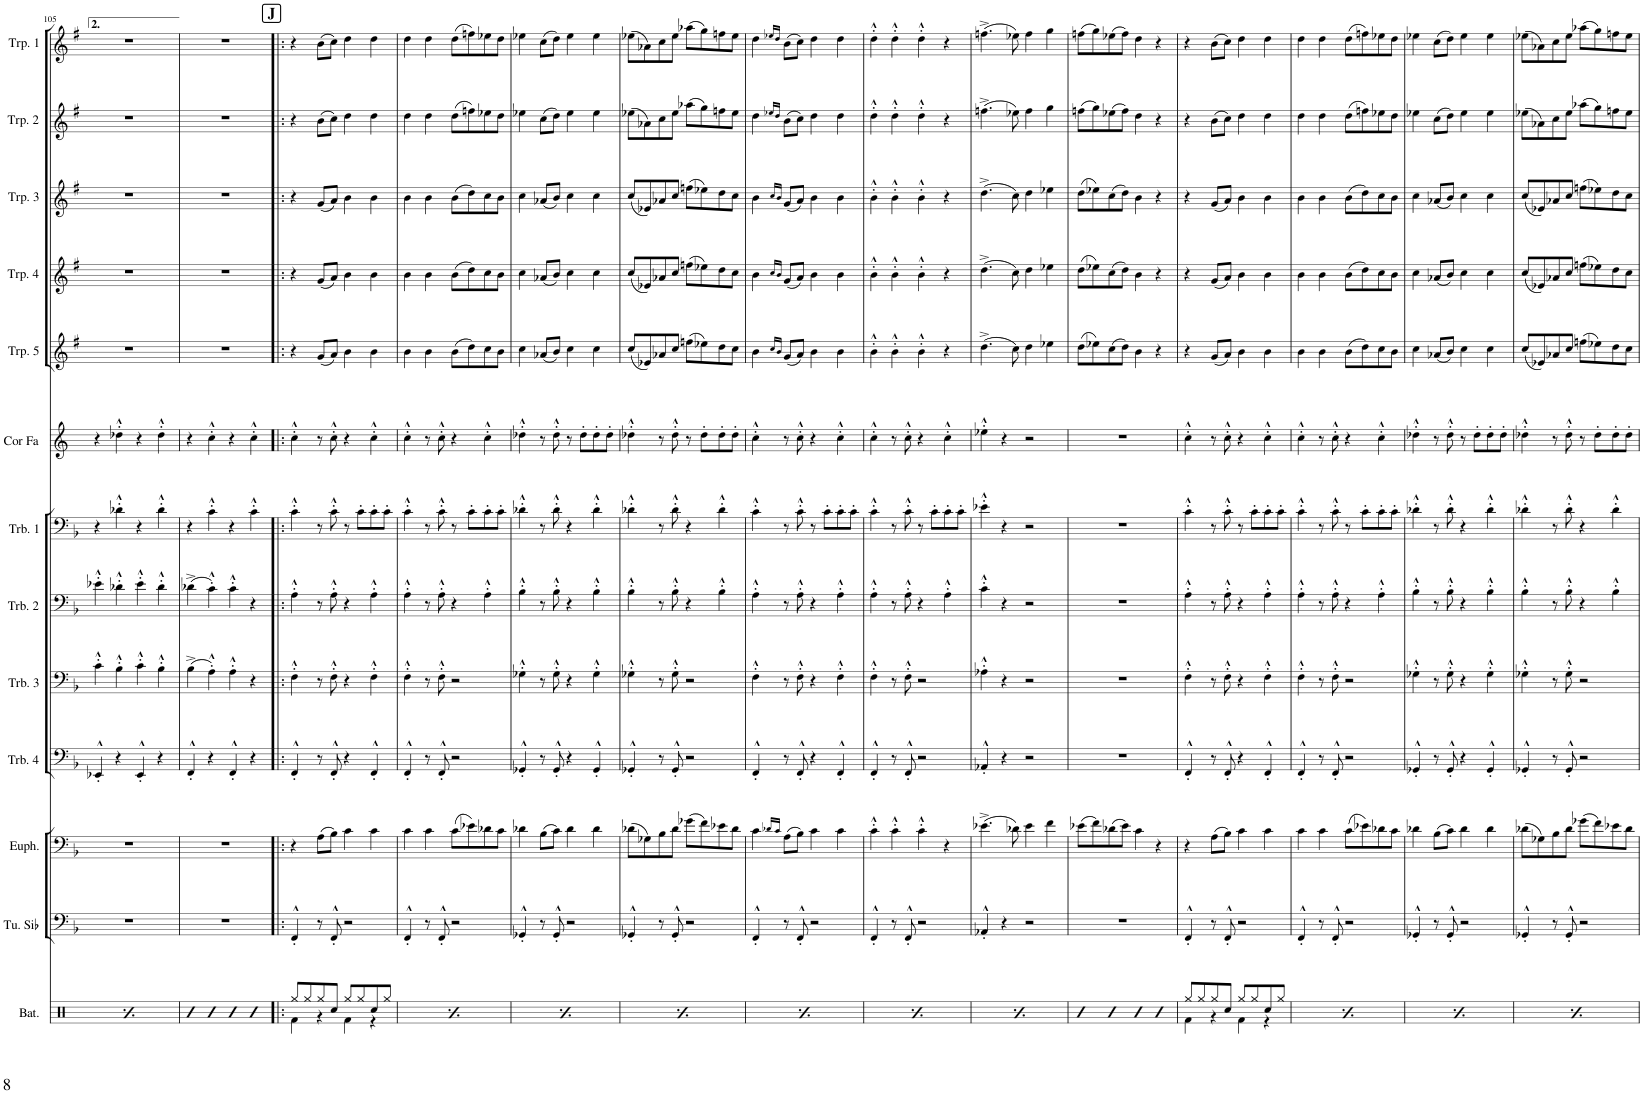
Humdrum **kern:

**kern	**kern	**kern	**kern	**kern	**kern	**kern	**kern	**kern	**kern	**kern	**kern	**kern
*part13	*part12	*part11	*part10	*part9	*part8	*part7	*part6	*part5	*part4	*part3	*part2	*part1
*staff13	*staff12	*staff11	*staff10	*staff9	*staff8	*staff7	*staff6	*staff5	*staff4	*staff3	*staff2	*staff1
*I"Batterie	*I"Tuba en Sib	*I"Euphonium	*I"Trombone 4	*I"Trombone 3	*I"Trombone 2	*I"Trombone 1	*I"Cor en Fa	*I"Trompette 5	*I"Trompette 4	*I"Trompette 3	*I"Trompette 2	*I"Trompette 1
*I'Bat.	*I'Tu. Sib	*I'Euph.	*I'Trb. 4	*I'Trb. 3	*I'Trb. 2	*I'Trb. 1	*I'Cor Fa	*I'Trp. 5	*I'Trp. 4	*I'Trp. 3	*I'Trp. 2	*I'Trp. 1
!!LO:PB:g=z
*clefX	*clefF4	*clefF4	*clefF4	*clefF4	*clefF4	*clefF4	*clefG2	*clefG2	*clefG2	*clefG2	*clefG2	*clefG2
*	*	*	*	*	*	*	*Trd4c7	*Trd1c2	*Trd1c2	*Trd1c2	*Trd1c2	*Trd1c2
*k[]	*k[b-]	*k[b-]	*k[b-]	*k[b-]	*k[b-]	*k[b-]	*k[]	*k[f#]	*k[f#]	*k[f#]	*k[f#]	*k[f#]
*M2/2	*M2/2	*M2/2	*M2/2	*M2/2	*M2/2	*M2/2	*M2/2	*M2/2	*M2/2	*M2/2	*M2/2	*M2/2
=105	=105	=105	=105	=105	=105	=105	=105	=105	=105	=105	=105	=105
4R	1r	1r	4EE-X'^^/	4c'^^\	4e-X'^^\	4r	4r	1r	1r	1r	1r	1r
4R	.	.	4r	4B-'^^\	4d-X'^^\	4d-X'^^\	4dd-X'^^\	.	.	.	.	.
4R	.	.	4EE-'^^/	4c'^^\	4e-'^^\	4r	4r	.	.	.	.	.
4R	.	.	4r	4B-'^^\	4d-'^^\	4d-'^^\	4dd-'^^\	.	.	.	.	.
=106	=106	=106	=106	=106	=106	=106	=106	=106	=106	=106	=106	=106
4R	1r	1r	4FF'^^/	(4B-^\	(4d-X^\	4r	4r	1r	1r	1r	1r	1r
4R	.	.	4r	4A'^^\)	4c'^^\)	4c'^^\	4cc'^^\	.	.	.	.	.
4R	.	.	4FF'^^/	4A'^^\	4c'^^\	4r	4r	.	.	.	.	.
4R	.	.	4r	4r	4r	4c'^^\	4cc'^^\	.	.	.	.	.
!!LO:REH:place=s1:a:B:cj:fs=14:t=J
=107!|:	=107!|:	=107!|:	=107!|:	=107!|:	=107!|:	=107!|:	=107!|:	=107!|:	=107!|:	=107!|:	=107!|:	=107!|:
*^	*	*	*	*	*	*	*	*	*	*	*	*
8Rgg/L	4Rf\	4FF'^^/	4r	4FF'^^/	4F'^^\	4A'^^\	4c'^^\	4cc'^^\	4r	4r	4r	4r	4r
8Rgg/	.	.	.	.	.	.	.	.	.	.	.	.	.
8Rgg/	4r	8r	(8A\L	8r	8r	8r	8r	8r	(8g/L	(8g/L	(8g/L	(8b\L	(8b\L
8Rcc/J	.	8FF'^^/	8B-\J)	8FF'^^/	8F'^^\	8A'^^\	8c'^^\	8cc'^^\	8a/J)	8a/J)	8a/J)	8cc\J)	8cc\J)
8Rgg/L	4Rf\	2r	4c\	4r	4r	4r	8r	4r	4b\	4b\	4b\	4dd\	4dd\
8Rgg/	.	.	.	.	.	.	8c'\L	.	.	.	.	.	.
8Rcc/	4r	.	4c\	4FF'^^/	4F'^^\	4A'^^\	8c'\	4cc'^^\	4b\	4b\	4b\	4dd\	4dd\
8Rgg/J	.	.	.	.	.	.	8c'\J	.	.	.	.	.	.
=108	=108	=108	=108	=108	=108	=108	=108	=108	=108	=108	=108	=108	=108
8Rgg/L	4Rf\	4FF'^^/	4c\	4FF'^^/	4F'^^\	4A'^^\	4c'^^\	4cc'^^\	4b\	4b\	4b\	4dd\	4dd\
8Rgg/	.	.	.	.	.	.	.	.	.	.	.	.	.
8Rgg/	4r	8r	4c\	8r	8r	8r	8r	8r	4b\	4b\	4b\	4dd\	4dd\
8Rcc/J	.	8FF'^^/	.	8FF'^^/	8F'^^\	8A'^^\	8c'^^\	8cc'^^\	.	.	.	.	.
8Rgg/L	4Rf\	2r	(8c\L	2r	2r	4r	8r	4r	(8b\L	(8b\L	(8b\L	(8dd\L	(8dd\L
8Rgg/	.	.	8e-X\)	.	.	.	8c'\L	.	8dd\)	8dd\)	8dd\)	8ffn\)	8ffn\)
8Rcc/	4r	.	8d-X\	.	.	4A'^^\	8c'\	4cc'^^\	8cc\	8cc\	8cc\	8ee-X\	8ee-X\
8Rgg/J	.	.	8c\J	.	.	.	8c'\J	.	8b\J	8b\J	8b\J	8dd\J	8dd\J
=109	=109	=109	=109	=109	=109	=109	=109	=109	=109	=109	=109	=109	=109
8Rgg/L	4Rf\	4GG-X'^^/	4d-X\	4GG-X'^^/	4G-X'^^\	4B-'^^\	4d-X'^^\	4dd-X'^^\	4cc\	4cc\	4cc\	4ee-X\	4ee-X\
8Rgg/	.	.	.	.	.	.	.	.	.	.	.	.	.
8Rgg/	4r	8r	(8B-\L	8r	8r	8r	8r	8r	(8a-X/L	(8a-X/L	(8a-X/L	(8cc\L	(8cc\L
8Rcc/J	.	8GG-'^^/	8c\J)	8GG-'^^/	8G-'^^\	8B-'^^\	8d-'^^\	8dd-'^^\	8b/J)	8b/J)	8b/J)	8dd\J)	8dd\J)
8Rgg/L	4Rf\	2r	4d-\	4r	4r	4r	4r	8r	4cc\	4cc\	4cc\	4ee-\	4ee-\
8Rgg/	.	.	.	.	.	.	.	8dd-'\L	.	.	.	.	.
8Rcc/	4r	.	4d-\	4GG-'^^/	4G-'^^\	4B-'^^\	4d-'^^\	8dd-'\	4cc\	4cc\	4cc\	4ee-\	4ee-\
8Rgg/J	.	.	.	.	.	.	.	8dd-'\J	.	.	.	.	.
=110	=110	=110	=110	=110	=110	=110	=110	=110	=110	=110	=110	=110	=110
8Rgg/L	4Rf\	4GG-X'^^/	(8d-X\L	4GG-X'^^/	4G-X'^^\	4B-'^^\	4d-X'^^\	4dd-X'^^\	(8cc/L	(8cc/L	(8cc/L	(8ee-X\L	(8ee-X\L
8Rgg/	.	.	8G-X\)	.	.	.	.	.	8e-X/)	8e-X/)	8e-X/)	8a-X\)	8a-X\)
8Rgg/	4r	8r	8B-\	8r	8r	8r	8r	8r	8a-X/	8a-X/	8a-X/	8cc\	8cc\
8Rcc/J	.	8GG-'^^/	8d-\J	8GG-'^^/	8G-'^^\	8B-'^^\	8d-'^^\	8dd-'^^\	8cc/J	8cc/J	8cc/J	8ee-\J	8ee-\J
8Rgg/L	4Rf\	2r	(8g-X\L	2r	2r	4r	4r	8r	(8ffn\L	(8ffn\L	(8ffn\L	(8aa-X\L	(8aa-X\L
8Rgg/	.	.	8f\)	.	.	.	.	8dd-'\L	8ee-X\)	8ee-X\)	8ee-X\)	8gg\)	8gg\)
8Rcc/	4r	.	8e-X\	.	.	4B-'^^\	4d-'^^\	8dd-'\	8dd\	8dd\	8dd\	8ffn\	8ffn\
8Rgg/J	.	.	8d-\J	.	.	.	.	8dd-'\J	8cc\J	8cc\J	8cc\J	8ee-\J	8ee-\J
=111	=111	=111	=111	=111	=111	=111	=111	=111	=111	=111	=111	=111	=111
8Rgg/L	4Rf\	4FF'^^/	4c\	4FF'^^/	4F'^^\	4A'^^\	4c'^^\	4cc'^^\	4b\	4b\	4b\	4dd\	4dd\
8Rgg/	.	.	.	.	.	.	.	.	.	.	.	.	.
.	.	.	16qd-X/LL	.	.	.	.	.	16qcc/LL	16qcc/LL	16qcc/LL	16qee-X/LL	16qee-X/LL
.	.	.	16qc/JJ	.	.	.	.	.	16qb/JJ	16qb/JJ	16qb/JJ	16qdd/JJ	16qdd/JJ
8Rgg/	4r	8r	(8A\L	8r	8r	8r	8r	8r	(8g/L	(8g/L	(8g/L	(8b\L	(8b\L
8Rcc/J	.	8FF'^^/	8B-\J)	8FF'^^/	8F'^^\	8A'^^\	8c'^^\	8cc'^^\	8a/J)	8a/J)	8a/J)	8cc\J)	8cc\J)
8Rgg/L	4Rf\	2r	4c\	4r	4r	4r	8r	4r	4b\	4b\	4b\	4dd\	4dd\
8Rgg/	.	.	.	.	.	.	8c'\L	.	.	.	.	.	.
8Rcc/	4r	.	4c\	4FF'^^/	4F'^^\	4A'^^\	8c'\	4cc'^^\	4b\	4b\	4b\	4dd\	4dd\
8Rgg/J	.	.	.	.	.	.	8c'\J	.	.	.	.	.	.
=112	=112	=112	=112	=112	=112	=112	=112	=112	=112	=112	=112	=112	=112
8Rgg/L	4Rf\	4FF'^^/	4c'^^\	4FF'^^/	4F'^^\	4A'^^\	4c'^^\	4cc'^^\	4b'^^\	4b'^^\	4b'^^\	4dd'^^\	4dd'^^\
8Rgg/	.	.	.	.	.	.	.	.	.	.	.	.	.
8Rgg/	4r	8r	4c'^^\	8r	8r	8r	8r	8r	4b'^^\	4b'^^\	4b'^^\	4dd'^^\	4dd'^^\
8Rcc/J	.	8FF'^^/	.	8FF'^^/	8F'^^\	8A'^^\	8c'^^\	8cc'^^\	.	.	.	.	.
8Rgg/L	4Rf\	2r	4c'^^\	2r	2r	4r	8r	4r	4b'^^\	4b'^^\	4b'^^\	4dd'^^\	4dd'^^\
8Rgg/	.	.	.	.	.	.	8c'\L	.	.	.	.	.	.
8Rcc/	4r	.	4r	.	.	4A'^^\	8c'\	4cc'^^\	4r	4r	4r	4r	4r
8Rgg/J	.	.	.	.	.	.	8c'\J	.	.	.	.	.	.
=113	=113	=113	=113	=113	=113	=113	=113	=113	=113	=113	=113	=113	=113
8Rgg/L	4Rf\	4AA-X'^^/	(4.e-X^\	4AA-X'^^/	4A-X'^^\	4c'^^\	4e-X'^^\	4ee-X'^^\	(4.dd^\	(4.dd^\	(4.dd^\	(4.ffn^\	(4.ffn^\
8Rgg/	.	.	.	.	.	.	.	.	.	.	.	.	.
8Rgg/	4r	4r	.	4r	4r	4r	4r	4r	.	.	.	.	.
8Rcc/J	.	.	8d-X\)	.	.	.	.	.	8cc\)	8cc\)	8cc\)	8ee-X\)	8ee-X\)
8Rgg/L	4Rf\	2r	4e-\	2r	2r	2r	2r	2r	4dd\	4dd\	4dd\	4ff\	4ff\
8Rgg/	.	.	.	.	.	.	.	.	.	.	.	.	.
8Rcc/	4r	.	4f\	.	.	.	.	.	4ee-X\	4ee-X\	4ee-X\	4gg\	4gg\
8Rgg/J	.	.	.	.	.	.	.	.	.	.	.	.	.
*v	*v	*	*	*	*	*	*	*	*	*	*	*	*
=114	=114	=114	=114	=114	=114	=114	=114	=114	=114	=114	=114	=114
4R	1r	(8e-X\L	1r	1r	1r	1r	1r	(8dd\L	(8dd\L	(8dd\L	(8ffn\L	(8ffn\L
.	.	8f\)	.	.	.	.	.	8ee-X\)	8ee-X\)	8ee-X\)	8gg\)	8gg\)
4R	.	(8d-X\	.	.	.	.	.	(8cc\	(8cc\	(8cc\	(8ee-X\	(8ee-X\
.	.	8e-\J)	.	.	.	.	.	8dd\J)	8dd\J)	8dd\J)	8ff\J)	8ff\J)
4R	.	4c\	.	.	.	.	.	4b\	4b\	4b\	4dd\	4dd\
4R	.	4r	.	.	.	.	.	4r	4r	4r	4r	4r
=115	=115	=115	=115	=115	=115	=115	=115	=115	=115	=115	=115	=115
*^	*	*	*	*	*	*	*	*	*	*	*	*
8Rgg/L	4Rf\	4FF'^^/	4r	4FF'^^/	4F'^^\	4A'^^\	4c'^^\	4cc'^^\	4r	4r	4r	4r	4r
8Rgg/	.	.	.	.	.	.	.	.	.	.	.	.	.
8Rgg/	4r	8r	(8A\L	8r	8r	8r	8r	8r	(8g/L	(8g/L	(8g/L	(8b\L	(8b\L
8Rcc/J	.	8FF'^^/	8B-\J)	8FF'^^/	8F'^^\	8A'^^\	8c'^^\	8cc'^^\	8a/J)	8a/J)	8a/J)	8cc\J)	8cc\J)
8Rgg/L	4Rf\	2r	4c\	4r	4r	4r	8r	4r	4b\	4b\	4b\	4dd\	4dd\
8Rgg/	.	.	.	.	.	.	8c'\L	.	.	.	.	.	.
8Rcc/	4r	.	4c\	4FF'^^/	4F'^^\	4A'^^\	8c'\	4cc'^^\	4b\	4b\	4b\	4dd\	4dd\
8Rgg/J	.	.	.	.	.	.	8c'\J	.	.	.	.	.	.
=116	=116	=116	=116	=116	=116	=116	=116	=116	=116	=116	=116	=116	=116
8Rgg/L	4Rf\	4FF'^^/	4c\	4FF'^^/	4F'^^\	4A'^^\	4c'^^\	4cc'^^\	4b\	4b\	4b\	4dd\	4dd\
8Rgg/	.	.	.	.	.	.	.	.	.	.	.	.	.
8Rgg/	4r	8r	4c\	8r	8r	8r	8r	8r	4b\	4b\	4b\	4dd\	4dd\
8Rcc/J	.	8FF'^^/	.	8FF'^^/	8F'^^\	8A'^^\	8c'^^\	8cc'^^\	.	.	.	.	.
8Rgg/L	4Rf\	2r	(8c\L	2r	2r	4r	8r	4r	(8b\L	(8b\L	(8b\L	(8dd\L	(8dd\L
8Rgg/	.	.	8e-X\)	.	.	.	8c'\L	.	8dd\)	8dd\)	8dd\)	8ffn\)	8ffn\)
8Rcc/	4r	.	8d-X\	.	.	4A'^^\	8c'\	4cc'^^\	8cc\	8cc\	8cc\	8ee-X\	8ee-X\
8Rgg/J	.	.	8c\J	.	.	.	8c'\J	.	8b\J	8b\J	8b\J	8dd\J	8dd\J
=117	=117	=117	=117	=117	=117	=117	=117	=117	=117	=117	=117	=117	=117
8Rgg/L	4Rf\	4GG-X'^^/	4d-X\	4GG-X'^^/	4G-X'^^\	4B-'^^\	4d-X'^^\	4dd-X'^^\	4cc\	4cc\	4cc\	4ee-X\	4ee-X\
8Rgg/	.	.	.	.	.	.	.	.	.	.	.	.	.
8Rgg/	4r	8r	(8B-\L	8r	8r	8r	8r	8r	(8a-X/L	(8a-X/L	(8a-X/L	(8cc\L	(8cc\L
8Rcc/J	.	8GG-'^^/	8c\J)	8GG-'^^/	8G-'^^\	8B-'^^\	8d-'^^\	8dd-'^^\	8b/J)	8b/J)	8b/J)	8dd\J)	8dd\J)
8Rgg/L	4Rf\	2r	4d-\	4r	4r	4r	4r	8r	4cc\	4cc\	4cc\	4ee-\	4ee-\
8Rgg/	.	.	.	.	.	.	.	8dd-'\L	.	.	.	.	.
8Rcc/	4r	.	4d-\	4GG-'^^/	4G-'^^\	4B-'^^\	4d-'^^\	8dd-'\	4cc\	4cc\	4cc\	4ee-\	4ee-\
8Rgg/J	.	.	.	.	.	.	.	8dd-'\J	.	.	.	.	.
=118	=118	=118	=118	=118	=118	=118	=118	=118	=118	=118	=118	=118	=118
8Rgg/L	4Rf\	4GG-X'^^/	(8d-X\L	4GG-X'^^/	4G-X'^^\	4B-'^^\	4d-X'^^\	4dd-X'^^\	(8cc/L	(8cc/L	(8cc/L	(8ee-X\L	(8ee-X\L
8Rgg/	.	.	8G-X\)	.	.	.	.	.	8e-X/)	8e-X/)	8e-X/)	8a-X\)	8a-X\)
8Rgg/	4r	8r	8B-\	8r	8r	8r	8r	8r	8a-X/	8a-X/	8a-X/	8cc\	8cc\
8Rcc/J	.	8GG-'^^/	8d-\J	8GG-'^^/	8G-'^^\	8B-'^^\	8d-'^^\	8dd-'^^\	8cc/J	8cc/J	8cc/J	8ee-\J	8ee-\J
8Rgg/L	4Rf\	2r	(8g-X\L	2r	2r	4r	4r	8r	(8ffn\L	(8ffn\L	(8ffn\L	(8aa-X\L	(8aa-X\L
8Rgg/	.	.	8f\)	.	.	.	.	8dd-'\L	8ee-X\)	8ee-X\)	8ee-X\)	8gg\)	8gg\)
8Rcc/	4r	.	8e-X\	.	.	4B-'^^\	4d-'^^\	8dd-'\	8dd\	8dd\	8dd\	8ffn\	8ffn\
8Rgg/J	.	.	8d-\J	.	.	.	.	8dd-'\J	8cc\J	8cc\J	8cc\J	8ee-\J	8ee-\J
*v	*v	*	*	*	*	*	*	*	*	*	*	*	*
=	=	=	=	=	=	=	=	=	=	=	=	=
*-	*-	*-	*-	*-	*-	*-	*-	*-	*-	*-	*-	*-
